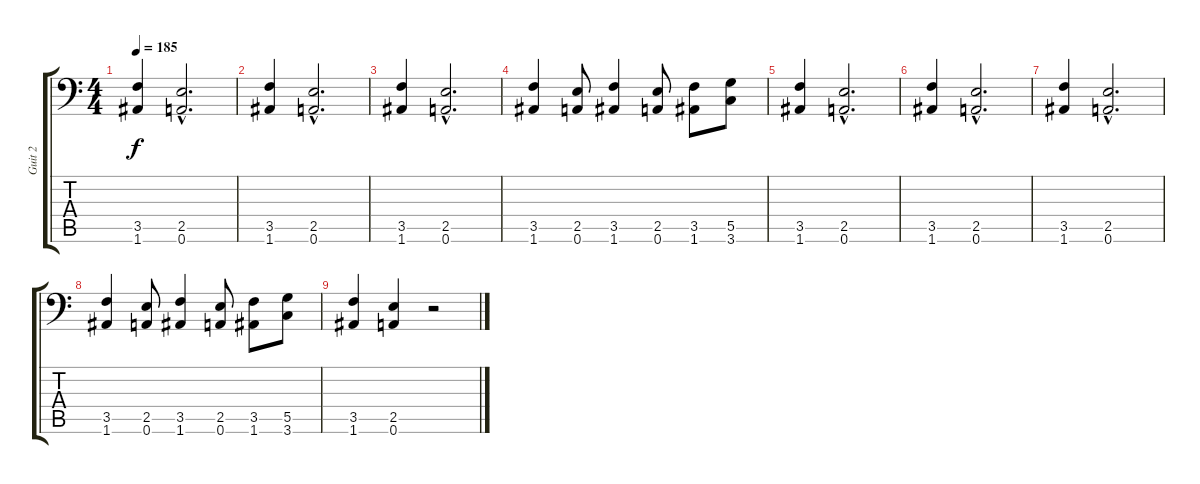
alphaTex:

\track ("Guit 2" "Guit 2") {instrument distortionguitar}
\staff {score tabs}
\tuning (A3 E3 C3 G2 D2 A1) {hide}
\ts (4 4)
\tempo 185
\clef f4
\ks c
(3.5 1.6).4{dy f} (2.5{hac} 0.6{hac}).2{d} |
(3.5 1.6).4 (2.5{hac} 0.6{hac}).2{d} |
(3.5 1.6).4 (2.5{hac} 0.6{hac}).2{d} |
(3.5 1.6).4 (2.5 0.6).8 (3.5 1.6).4 (2.5 0.6).8 (3.5 1.6).8 (5.5 3.6).8 |
(3.5 1.6).4 (2.5{hac} 0.6{hac}).2{d} |
(3.5 1.6).4 (2.5{hac} 0.6{hac}).2{d} |
(3.5 1.6).4 (2.5{hac} 0.6{hac}).2{d} |
(3.5 1.6).4 (2.5 0.6).8 (3.5 1.6).4 (2.5 0.6).8 (3.5 1.6).8 (5.5 3.6).8 |
(3.5 1.6).4 (2.5 0.6).4 r.2
